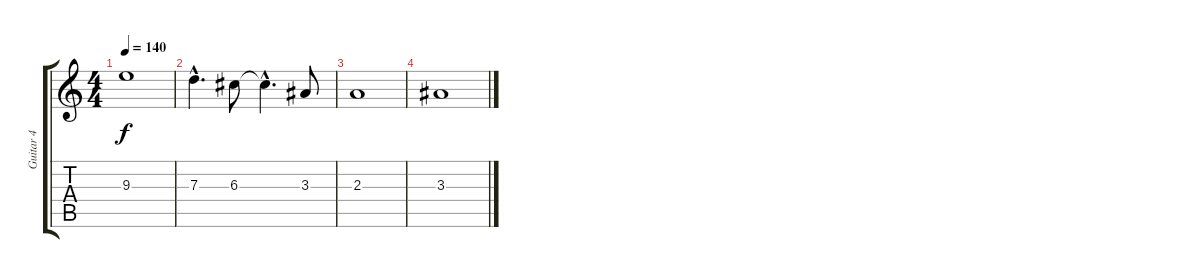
\track ("Guitar 4" "Guitar 4") {instrument distortionguitar}
\staff {score tabs}
\tuning (E4 B3 G3 D3 A2 E2) {hide}
\ts (4 4)
\tempo 140
\clef g2
\ks c
9.3.1{dy f} |
7.3{hac}.4{d} 6.3.8 6.3{hac t}.4{d} 3.3.8 |
2.3.1 |
3.3.1
